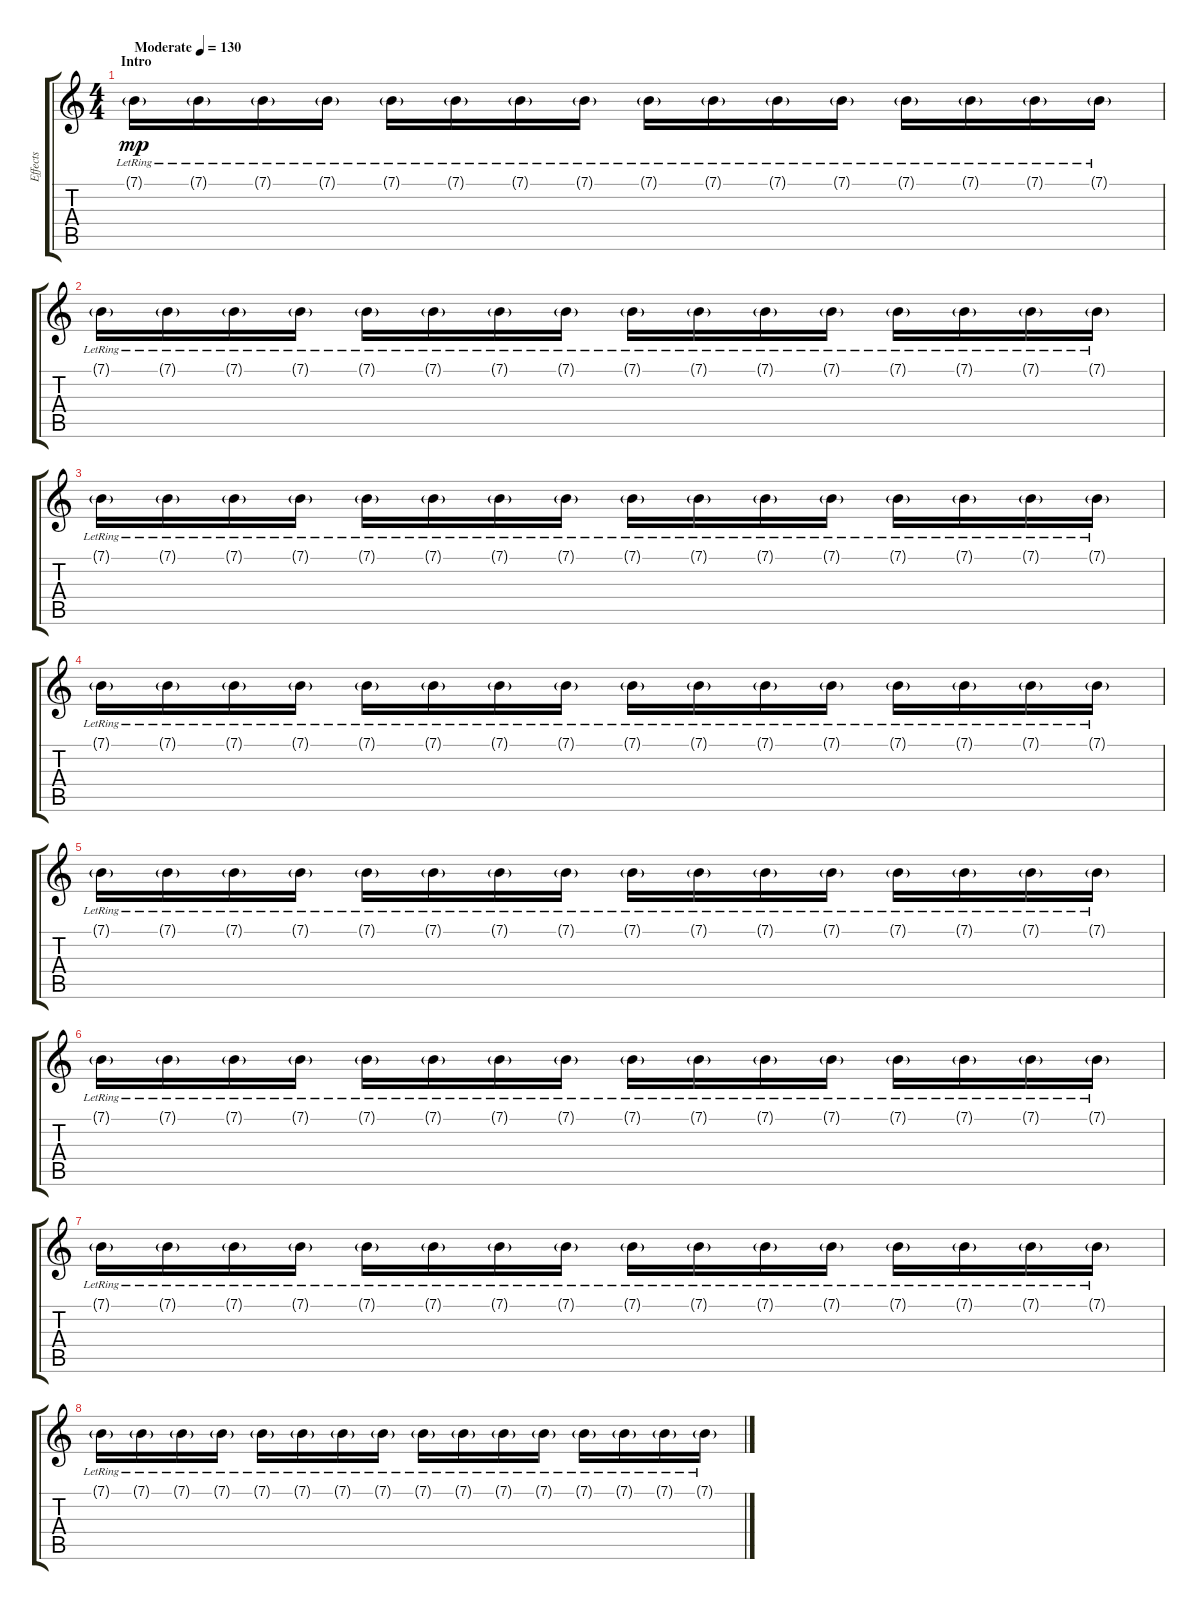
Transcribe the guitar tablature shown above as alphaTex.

\track ("Effects" "Effects") {instrument pad1newage}
\staff {score tabs}
\tuning (E4 B3 G3 D3 A2 E2) {hide}
\ts (4 4)
\section ("" "Intro")
\tempo (130 "Moderate")
\clef g2
\ks c
7.1{g lr}.16{dy mp volume 0 instrument pad1newage} 7.1{g lr}.16{volume 1} 7.1{g lr}.16 7.1{g lr}.16 7.1{g lr}.16 7.1{g lr}.16 7.1{g lr}.16 7.1{g lr}.16 7.1{g lr}.16 7.1{g lr}.16 7.1{g lr}.16 7.1{g lr}.16 7.1{g lr}.16 7.1{g lr}.16 7.1{g lr}.16 7.1{g lr}.16 |
7.1{g lr}.16{volume 3} 7.1{g lr}.16 7.1{g lr}.16 7.1{g lr}.16 7.1{g lr}.16 7.1{g lr}.16 7.1{g lr}.16 7.1{g lr}.16 7.1{g lr}.16 7.1{g lr}.16 7.1{g lr}.16 7.1{g lr}.16 7.1{g lr}.16 7.1{g lr}.16 7.1{g lr}.16 7.1{g lr}.16 |
7.1{g lr}.16 7.1{g lr}.16 7.1{g lr}.16 7.1{g lr}.16 7.1{g lr}.16 7.1{g lr}.16 7.1{g lr}.16 7.1{g lr}.16 7.1{g lr}.16 7.1{g lr}.16 7.1{g lr}.16 7.1{g lr}.16 7.1{g lr}.16 7.1{g lr}.16 7.1{g lr}.16 7.1{g lr}.16 |
7.1{g lr}.16 7.1{g lr}.16 7.1{g lr}.16 7.1{g lr}.16 7.1{g lr}.16 7.1{g lr}.16 7.1{g lr}.16 7.1{g lr}.16 7.1{g lr}.16 7.1{g lr}.16 7.1{g lr}.16 7.1{g lr}.16 7.1{g lr}.16 7.1{g lr}.16 7.1{g lr}.16 7.1{g lr}.16 |
7.1{g lr}.16 7.1{g lr}.16 7.1{g lr}.16 7.1{g lr}.16 7.1{g lr}.16 7.1{g lr}.16 7.1{g lr}.16 7.1{g lr}.16 7.1{g lr}.16 7.1{g lr}.16 7.1{g lr}.16 7.1{g lr}.16 7.1{g lr}.16 7.1{g lr}.16 7.1{g lr}.16 7.1{g lr}.16 |
7.1{g lr}.16 7.1{g lr}.16 7.1{g lr}.16 7.1{g lr}.16 7.1{g lr}.16 7.1{g lr}.16 7.1{g lr}.16 7.1{g lr}.16 7.1{g lr}.16 7.1{g lr}.16 7.1{g lr}.16 7.1{g lr}.16 7.1{g lr}.16 7.1{g lr}.16 7.1{g lr}.16 7.1{g lr}.16 |
7.1{g lr}.16 7.1{g lr}.16 7.1{g lr}.16 7.1{g lr}.16 7.1{g lr}.16 7.1{g lr}.16 7.1{g lr}.16 7.1{g lr}.16 7.1{g lr}.16 7.1{g lr}.16 7.1{g lr}.16 7.1{g lr}.16 7.1{g lr}.16 7.1{g lr}.16 7.1{g lr}.16 7.1{g lr}.16 |
7.1{g lr}.16 7.1{g lr}.16 7.1{g lr}.16 7.1{g lr}.16 7.1{g lr}.16 7.1{g lr}.16 7.1{g lr}.16 7.1{g lr}.16 7.1{g lr}.16 7.1{g lr}.16 7.1{g lr}.16 7.1{g lr}.16 7.1{g lr}.16 7.1{g lr}.16 7.1{g lr}.16 7.1{g lr}.16
